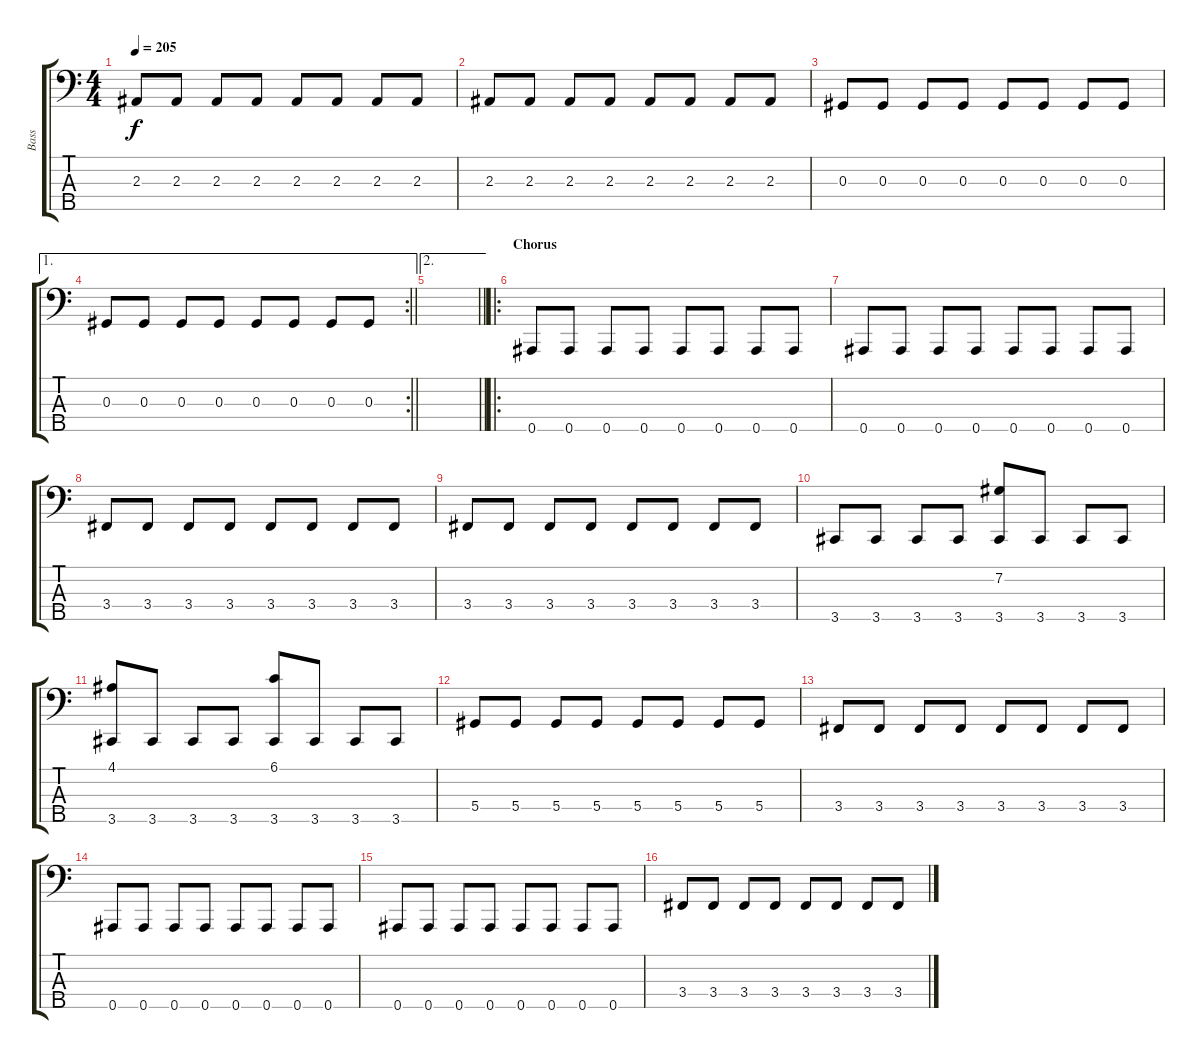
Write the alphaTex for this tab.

\track ("Bass" "Bass") {instrument electricbassfinger}
\staff {score tabs}
\tuning (Gb2 Db2 Ab1 Eb1 Bb0) {hide}
\ts (4 4)
\tempo 205
\clef f4
\ks c
2.3.8{dy f} 2.3.8 2.3.8 2.3.8 2.3.8 2.3.8 2.3.8 2.3.8 |
2.3.8 2.3.8 2.3.8 2.3.8 2.3.8 2.3.8 2.3.8 2.3.8 |
0.3.8 0.3.8 0.3.8 0.3.8 0.3.8 0.3.8 0.3.8 0.3.8 |
\ae 1
\rc 2
\barLineRight lightlight
0.3.8 0.3.8 0.3.8 0.3.8 0.3.8 0.3.8 0.3.8 0.3.8 |
\ae 2
\barLineRight lightlight
|
\ro
\section ("" "Chorus")
0.5.8 0.5.8 0.5.8 0.5.8 0.5.8 0.5.8 0.5.8 0.5.8 |
0.5.8 0.5.8 0.5.8 0.5.8 0.5.8 0.5.8 0.5.8 0.5.8 |
3.4.8 3.4.8 3.4.8 3.4.8 3.4.8 3.4.8 3.4.8 3.4.8 |
3.4.8 3.4.8 3.4.8 3.4.8 3.4.8 3.4.8 3.4.8 3.4.8 |
3.5.8 3.5.8 3.5.8 3.5.8 (7.2 3.5).8 3.5.8 3.5.8 3.5.8 |
(4.1 3.5).8 3.5.8 3.5.8 3.5.8 (6.1 3.5).8 3.5.8 3.5.8 3.5.8 |
5.4.8 5.4.8 5.4.8 5.4.8 5.4.8 5.4.8 5.4.8 5.4.8 |
3.4.8 3.4.8 3.4.8 3.4.8 3.4.8 3.4.8 3.4.8 3.4.8 |
0.5.8 0.5.8 0.5.8 0.5.8 0.5.8 0.5.8 0.5.8 0.5.8 |
0.5.8 0.5.8 0.5.8 0.5.8 0.5.8 0.5.8 0.5.8 0.5.8 |
3.4.8 3.4.8 3.4.8 3.4.8 3.4.8 3.4.8 3.4.8 3.4.8
